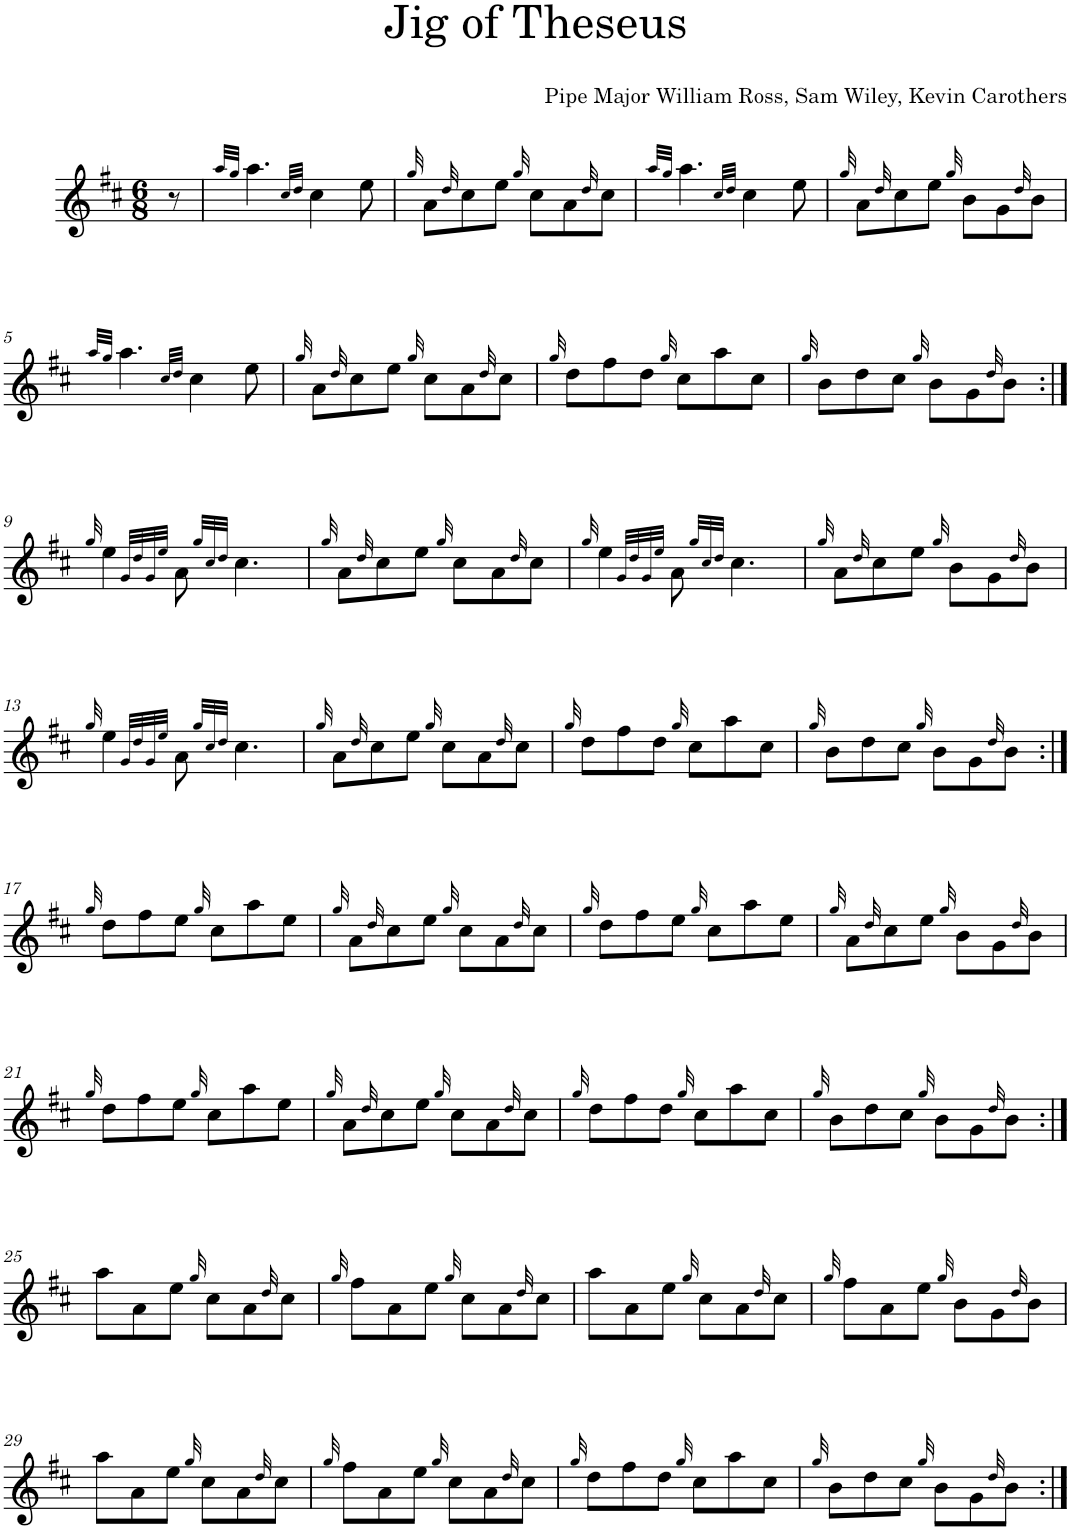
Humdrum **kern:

**kern
*part1
*staff1
*I"Piano
*I'Pno.
*clefG2
*k[f#c#]
*M6/8
=
8r
=1
32qaa/LLL
32qgg/JJJ
4.aa\
32qcc#/LLL
32qdd/JJJ
4cc#\
8ee\
=2
32qgg/
8a\L
32qdd/
8cc#\
8ee\J
32qgg/
8cc#\L
8a\
32qdd/
8cc#\J
=3
32qaa/LLL
32qgg/JJJ
4.aa\
32qcc#/LLL
32qdd/JJJ
4cc#\
8ee\
=4
32qgg/
8a\L
32qdd/
8cc#\
8ee\J
32qgg/
8b\L
8g\
32qdd/
8b\J
!!LO:LB:g=z
=5
32qaa/LLL
32qgg/JJJ
4.aa\
32qcc#/LLL
32qdd/JJJ
4cc#\
8ee\
=6
32qgg/
8a\L
32qdd/
8cc#\
8ee\J
32qgg/
8cc#\L
8a\
32qdd/
8cc#\J
=7
32qgg/
8dd\L
8ff#\
8dd\J
32qgg/
8cc#\L
8aa\
8cc#\J
=8
32qgg/
8b\L
8dd\
8cc#\J
32qgg/
8b\L
8g\
32qdd/
8b\J
!!LO:LB:g=z
=9:|!
32qgg/
4ee\
32qg/LLL
32qdd/
32qg/
32qee/JJJ
8a\
32qgg/LLL
32qcc#/
32qdd/JJJ
4.cc#\
=10
32qgg/
8a\L
32qdd/
8cc#\
8ee\J
32qgg/
8cc#\L
8a\
32qdd/
8cc#\J
=11
32qgg/
4ee\
32qg/LLL
32qdd/
32qg/
32qee/JJJ
8a\
32qgg/LLL
32qcc#/
32qdd/JJJ
4.cc#\
=12
32qgg/
8a\L
32qdd/
8cc#\
8ee\J
32qgg/
8b\L
8g\
32qdd/
8b\J
!!LO:LB:g=z
=13
32qgg/
4ee\
32qg/LLL
32qdd/
32qg/
32qee/JJJ
8a\
32qgg/LLL
32qcc#/
32qdd/JJJ
4.cc#\
=14
32qgg/
8a\L
32qdd/
8cc#\
8ee\J
32qgg/
8cc#\L
8a\
32qdd/
8cc#\J
=15
32qgg/
8dd\L
8ff#\
8dd\J
32qgg/
8cc#\L
8aa\
8cc#\J
=16
32qgg/
8b\L
8dd\
8cc#\J
32qgg/
8b\L
8g\
32qdd/
8b\J
!!LO:LB:g=z
=17:|!
32qgg/
8dd\L
8ff#\
8ee\J
32qgg/
8cc#\L
8aa\
8ee\J
=18
32qgg/
8a\L
32qdd/
8cc#\
8ee\J
32qgg/
8cc#\L
8a\
32qdd/
8cc#\J
=19
32qgg/
8dd\L
8ff#\
8ee\J
32qgg/
8cc#\L
8aa\
8ee\J
=20
32qgg/
8a\L
32qdd/
8cc#\
8ee\J
32qgg/
8b\L
8g\
32qdd/
8b\J
!!LO:LB:g=z
=21
32qgg/
8dd\L
8ff#\
8ee\J
32qgg/
8cc#\L
8aa\
8ee\J
=22
32qgg/
8a\L
32qdd/
8cc#\
8ee\J
32qgg/
8cc#\L
8a\
32qdd/
8cc#\J
=23
32qgg/
8dd\L
8ff#\
8dd\J
32qgg/
8cc#\L
8aa\
8cc#\J
=24
32qgg/
8b\L
8dd\
8cc#\J
32qgg/
8b\L
8g\
32qdd/
8b\J
!!LO:LB:g=z
=25:|!
8aa\L
8a\
8ee\J
32qgg/
8cc#\L
8a\
32qdd/
8cc#\J
=26
32qgg/
8ff#\L
8a\
8ee\J
32qgg/
8cc#\L
8a\
32qdd/
8cc#\J
=27
8aa\L
8a\
8ee\J
32qgg/
8cc#\L
8a\
32qdd/
8cc#\J
=28
32qgg/
8ff#\L
8a\
8ee\J
32qgg/
8b\L
8g\
32qdd/
8b\J
!!LO:LB:g=z
=29
8aa\L
8a\
8ee\J
32qgg/
8cc#\L
8a\
32qdd/
8cc#\J
=30
32qgg/
8ff#\L
8a\
8ee\J
32qgg/
8cc#\L
8a\
32qdd/
8cc#\J
=31
32qgg/
8dd\L
8ff#\
8dd\J
32qgg/
8cc#\L
8aa\
8cc#\J
=32
32qgg/
8b\L
8dd\
8cc#\J
32qgg/
8b\L
8g\
32qdd/
8b\J
=:|!
*-
